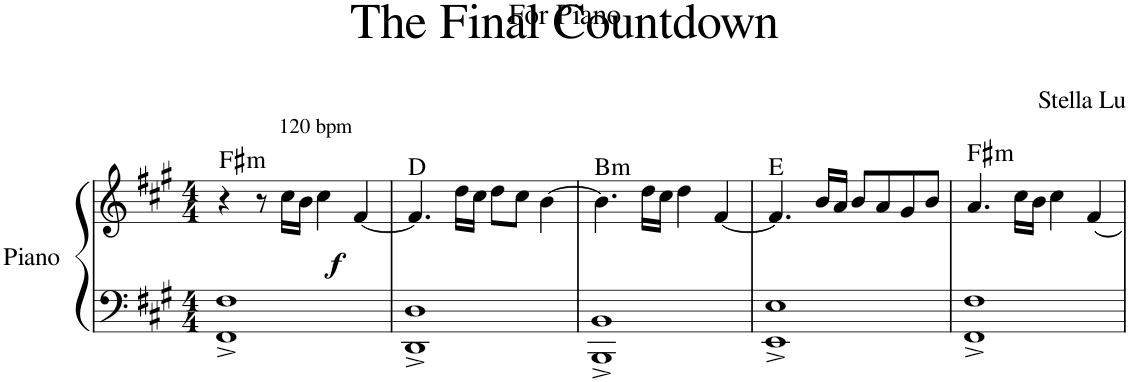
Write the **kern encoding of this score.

**kern	**kern	**dynam	**harte
*part1	*part1	*part1	*part1
*staff2	*staff1	*staff1/2	*
*I"Piano	*	*	*
*I'Pno.	*	*	*
*clefF4	*clefG2	*	*
*k[f#c#g#]	*k[f#c#g#]	*	*
*M4/4	*M4/4	*	*
=1	=1	=1	=1
!	!	!LO:DY:b	!LO:H:kt=m
1FF#^ 1F#^	4r	f	F#:min
.	8r	.	.
!	!LO:TX:a:t=120 bpm	!	!
.	16cc#\LL	.	.
.	16b\JJ	.	.
.	4cc#\	.	.
.	[4f#/	.	.
=2	=2	=2	=2
1DD^ 1D^	4.f#/]	.	D:maj
.	16dd\LL	.	.
.	16cc#\JJ	.	.
.	8dd\L	.	.
.	8cc#\J	.	.
.	[4b\	.	.
=3	=3	=3	=3
!	!	!	!LO:H:kt=m
1BBB^ 1BB^	4.b\]	.	B:min
.	16dd\LL	.	.
.	16cc#\JJ	.	.
.	4dd\	.	.
.	[4f#/	.	.
=4	=4	=4	=4
1EE^ 1E^	4.f#/]	.	E:maj
.	16b/LL	.	.
.	16a/JJ	.	.
.	8b/L	.	.
.	8a/	.	.
.	8g#/	.	.
.	8b/J	.	.
=5	=5	=5	=5
!	!	!	!LO:H:kt=m
1FF#^ 1F#^	4.a/	.	F#:min
.	16cc#\LL	.	.
.	16b\JJ	.	.
.	4cc#\	.	.
.	[4f#/	.	.
=	=	=	=
*-	*-	*-	*-
